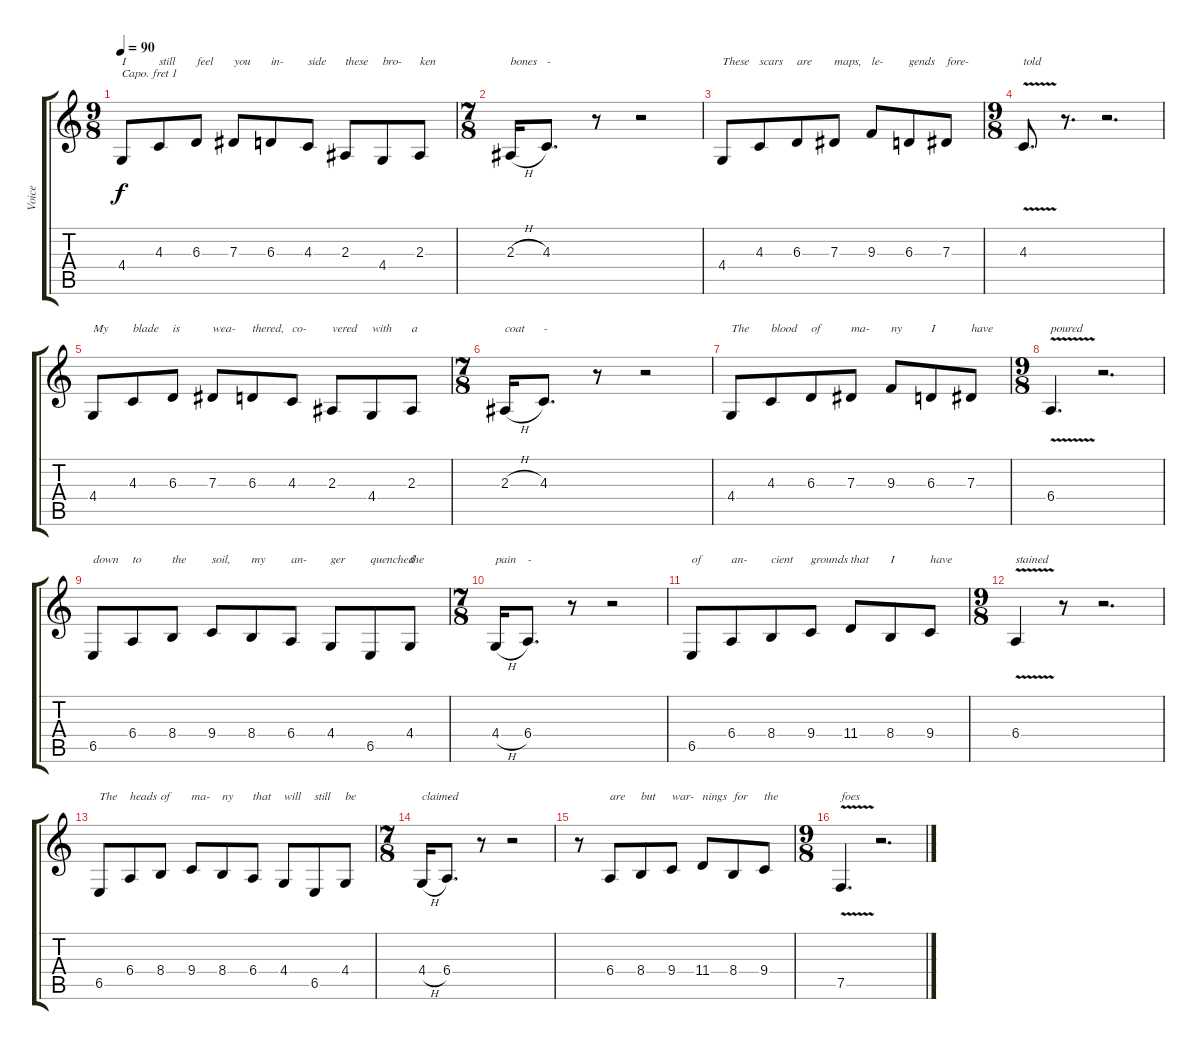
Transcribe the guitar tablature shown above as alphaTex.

\track ("Voice" "Voice") {instrument lead6voice}
\staff {score tabs}
\capo 1
\tuning (E4 B3 G3 D3 A2 E2) {hide}
\ts (9 8)
\tempo 90
\clef g2
\ks c
4.4.8{txt "I" dy f} 4.3.8{txt "still"} 6.3.8{txt "feel"} 7.3.8{txt "you"} 6.3.8{txt "in-"} 4.3.8{txt "side"} 2.3.8{txt "these"} 4.4.8{txt "bro-"} 2.3.8{txt "ken"} |
\ts (7 8)
2.3{h}.16{txt "bones"} 4.3.8{d txt "-"} r.8 r.2 |
4.4.8{txt "These"} 4.3.8{txt "scars"} 6.3.8{txt "are"} 7.3.8{txt "maps,"} 9.3.8{txt "le-"} 6.3.8{txt "gends"} 7.3.8{txt "fore-"} |
\ts (9 8)
4.3{v}.8{d txt "told"} r.8{d} r.2{d} |
4.4.8{txt "My"} 4.3.8{txt "blade"} 6.3.8{txt "is"} 7.3.8{txt "wea-"} 6.3.8{txt "thered,"} 4.3.8{txt "co-"} 2.3.8{txt "vered"} 4.4.8{txt "with"} 2.3.8{txt "a"} |
\ts (7 8)
2.3{h}.16{txt "coat"} 4.3.8{d txt "-"} r.8 r.2 |
4.4.8{txt "The"} 4.3.8{txt "blood"} 6.3.8{txt "of"} 7.3.8{txt "ma-"} 9.3.8{txt "ny"} 6.3.8{txt "I"} 7.3.8{txt "have"} |
\ts (9 8)
6.4{v}.4{d txt "poured"} r.2{d} |
6.5.8{txt "down"} 6.4.8{txt "to"} 8.4.8{txt "the"} 9.4.8{txt "soil,"} 8.4.8{txt "my"} 6.4.8{txt "an-"} 4.4.8{txt "ger"} 6.5.8{txt "quenched"} 4.4.8{txt "the"} |
\ts (7 8)
4.4{h}.16{txt "pain"} 6.4.8{d txt "-"} r.8 r.2 |
6.5.8{txt "of"} 6.4.8{txt "an-"} 8.4.8{txt "cient"} 9.4.8{txt "grounds"} 11.4.8{txt "that"} 8.4.8{txt "I"} 9.4.8{txt "have"} |
\ts (9 8)
6.4{v}.4{txt "stained"} r.8 r.2{d} |
6.5.8{txt "The"} 6.4.8{txt "heads"} 8.4.8{txt "of"} 9.4.8{txt "ma-"} 8.4.8{txt "ny"} 6.4.8{txt "that"} 4.4.8{txt "will"} 6.5.8{txt "still"} 4.4.8{txt "be"} |
\ts (7 8)
4.4{h}.16{txt "claimed"} 6.4.8{d txt "-"} r.8 r.2 |
r.8 6.4.8{txt "are"} 8.4.8{txt "but"} 9.4.8{txt "war-"} 11.4.8{txt "nings"} 8.4.8{txt "for"} 9.4.8{txt "the"} |
\ts (9 8)
7.5{v}.4{d txt "foes"} r.2{d}
